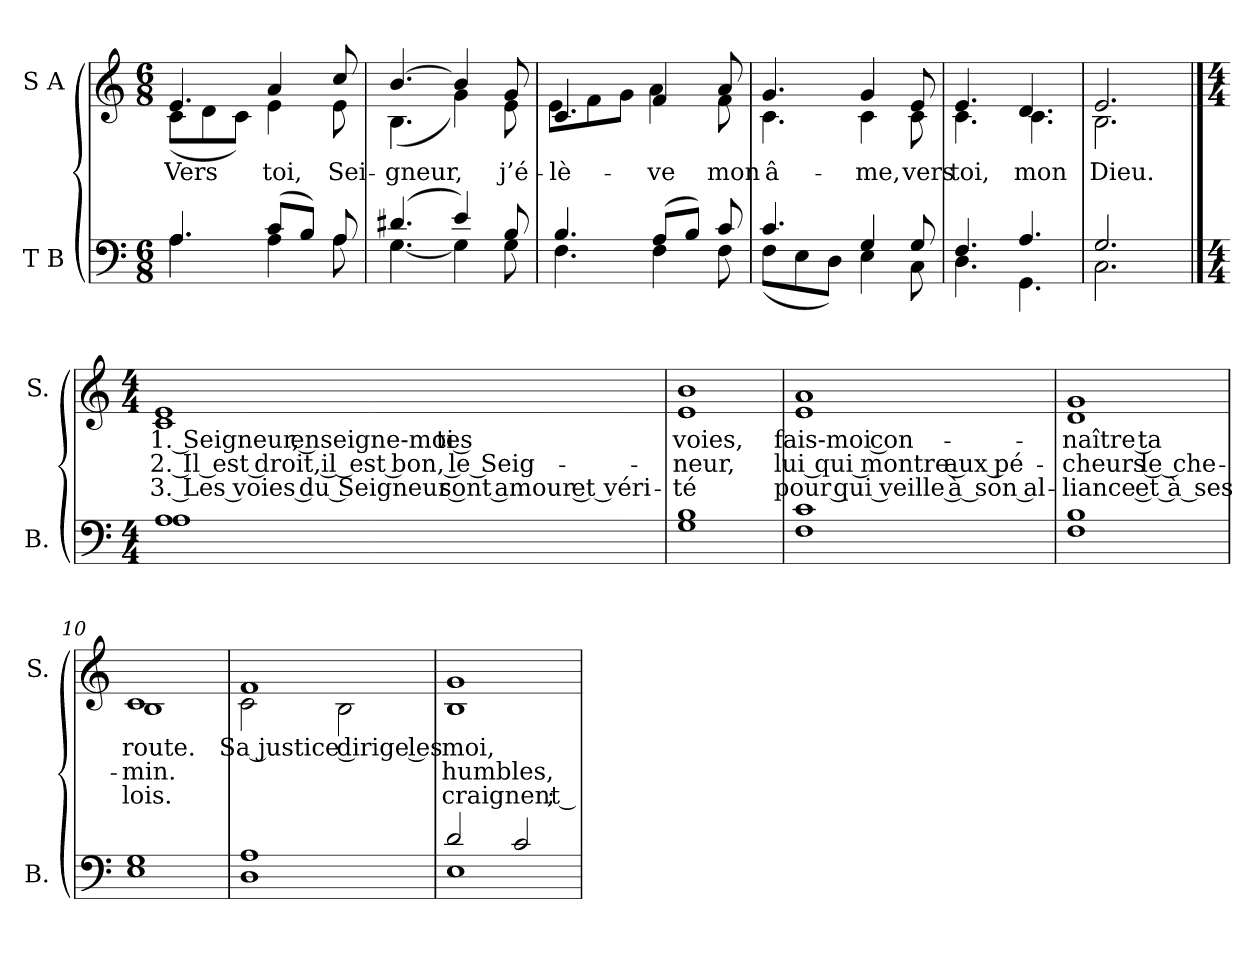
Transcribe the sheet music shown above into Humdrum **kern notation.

**kern	**kern	**text	**text	**text
*part2	*part1	*part1	*part1	*part1
*staff2	*staff1	*staff1	*staff1	*staff1
*I"T B	*I"S A	*	*	*
*I'B.	*I'S.	*	*	*
!!LO:PB:g=z
*clefF4	*clefG2	*	*	*
*k[]	*k[]	*	*	*
*a:	*a:	*	*	*
*M6/8	*M6/8	*	*	*
=	=	=	=	=
*^	*	*	*	*
!	!	!LO:TX:a:B:t=Tranquille	!	!	!
!	!	!	!LO:LY:b:color=#000000	!	!
*	*	*^	*	*	*
4.Ai/	4.Ai\	4.ei/	(8ci\L	Vers	.	.
.	.	.	8di\	.	.	.
.	.	.	8ci\J)	.	.	.
!	!	!	!	!LO:LY:b:color=#000000	!	!
(8ci/L	4Ai\	4ai/	4ei\	toi,	.	.
8Bi/J)	.	.	.	.	.	.
!	!	!	!	!LO:LY:b:color=#000000	!	!
8Ai/	8Ai\	8cci/	8ei\	Sei-	.	.
=1	=1	=1	=1	=1	=1	=1
!	!	!	!	!LO:LY:b:color=#000000	!	!
(4.d#Xi/	[<4.Gi\	[>4.bi/	(4.Bi\	-gneur,	.	.
4ei/)	4Gi\]	4bi/]	4gi\)	.	.	.
!	!	!	!	!LO:LY:b:color=#000000	!	!
8Bi/	8Gi\	8gi/	8ei\	j’é-	.	.
=2	=2	=2	=2	=2	=2	=2
!	!	!	!	!LO:LY:b:color=#000000	!	!
4.Bi/	4.Fi\	4.ci/	8ei\L	-lè-	.	.
.	.	.	8fi\	.	.	.
.	.	.	8gi\J	.	.	.
!	!	!	!	!LO:LY:b:color=#000000	!	!
(8Ai/L	4Fi\	4fi/	4ai\	-ve	.	.
8Bi/J)	.	.	.	.	.	.
!	!	!	!	!LO:LY:b:color=#000000	!	!
8ci/	8Fi\	8ai/	8fi\	mon	.	.
=3	=3	=3	=3	=3	=3	=3
!	!	!	!	!LO:LY:b:color=#000000	!	!
4.ci/	(8Fi\L	4.gi/	4.ci\	â-	.	.
.	8Ei\	.	.	.	.	.
.	8Di\J)	.	.	.	.	.
!	!	!	!	!LO:LY:b:color=#000000	!	!
4Gi/	4Ei\	4gi/	4ci\	-me,	.	.
!	!	!	!	!LO:LY:b:color=#000000	!	!
8Gi/	8Ci\	8ei/	8ci\	vers	.	.
=4	=4	=4	=4	=4	=4	=4
!	!	!	!	!LO:LY:b:color=#000000	!	!
4.Fi/	4.Di\	4.ei/	4.ci\	toi,	.	.
!	!	!	!	!LO:LY:b:color=#000000	!	!
4.Ai/	4.GGi\	4.di/	4.ci\	mon	.	.
=5	=5	=5	=5	=5	=5	=5
!	!	!	!	!LO:LY:b:color=#000000	!	!
2.Gi/	2.Ci\	2.ei/	2.Bi\	Dieu.	.	.
!!LO:LB:g=z	!!
==6	==6	==6	==6	==6	==6	==6
*M4/4	*	*M4/4	*	*	*	*
!	!	!	!	!LO:LY:b:color=#000000	!LO:LY:b:color=#000000	!LO:LY:b:color=#000000
1Ai	1Ai	1ei	1ci	1. Seigneur, enseigne-moi tes	2. Il est droit, il est bon, le Seig-	3. Les voies du Seigneur sont amour et véri-
=7	=7	=7	=7	=7	=7	=7
!	!	!	!	!LO:LY:b:color=#000000	!LO:LY:b:color=#000000	!LO:LY:b:color=#000000
1Bi	1Gi	1bi	1ei	voies,	-neur,	-té
!!LO:LB:g=z	!!
=8	=8	=8	=8	=8	=8	=8
!	!	!	!	!LO:LY:b:color=#000000	!LO:LY:b:color=#000000	!LO:LY:b:color=#000000
1ci	1Fi	1ai	1ei	fais-moi con-	lui qui montre aux pé-	pour qui veille à son al-
=9	=9	=9	=9	=9	=9	=9
!	!	!	!	!LO:LY:b:color=#000000	!LO:LY:b:color=#000000	!LO:LY:b:color=#000000
1Bi	1Fi	1gi	1di	-naître ta	-cheurs le che-	-liance et à ses
=10	=10	=10	=10	=10	=10	=10
!	!	!	!	!LO:LY:b:color=#000000	!LO:LY:b:color=#000000	!LO:LY:b:color=#000000
1Gi	1Ei	1ci	1Bi	route.	-min.	lois.
!!LO:LB:g=z	!!
=11	=11	=11	=11	=11	=11	=11
!	!	!	!	!LO:LY:b:color=#000000	!	!
1Ai	1Di	1fi	2ci\	Sa justice dirige les	.	.
.	.	.	2Bi\	.	.	.
=12	=12	=12	=12	=12	=12	=12
!	!	!	!	!LO:LY:b:color=#000000	!LO:LY:b:color=#000000	!LO:LY:b:color=#000000
2di/	1Ei	1gi	1Bi	-moi,	humbles,	craignent ;
2ci/	.	.	.	.	.	.
*v	*v	*	*	*	*	*
*	*v	*v	*	*	*
=	=	=	=	=
*-	*-	*-	*-	*-
